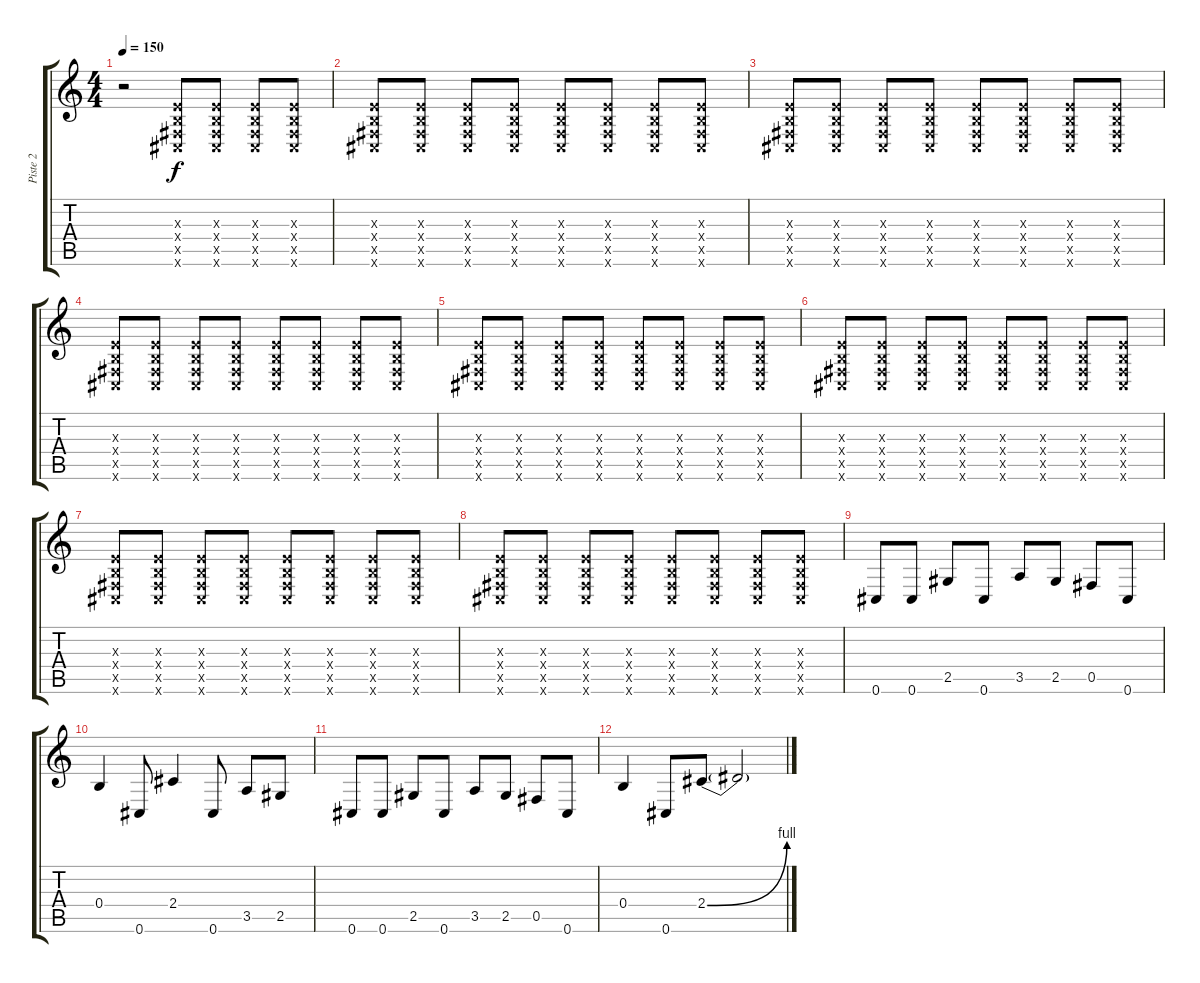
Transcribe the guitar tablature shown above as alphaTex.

\track ("Piste 2" "Piste 2") {instrument overdrivenguitar}
\staff {score tabs}
\tuning (Db4 Ab3 E3 B2 Gb2 Db2) {hide}
\ts (4 4)
\tempo 150
\clef g2
\ks c
r.2{dy f instrument overdrivenguitar} (0.3{x} 0.4{x} 0.5{x} 0.6{x}).8 (0.3{x} 0.4{x} 0.5{x} 0.6{x}).8 (0.3{x} 0.4{x} 0.5{x} 0.6{x}).8 (0.3{x} 0.4{x} 0.5{x} 0.6{x}).8 |
(0.3{x} 0.4{x} 0.5{x} 0.6{x}).8 (0.3{x} 0.4{x} 0.5{x} 0.6{x}).8 (0.3{x} 0.4{x} 0.5{x} 0.6{x}).8 (0.3{x} 0.4{x} 0.5{x} 0.6{x}).8 (0.3{x} 0.4{x} 0.5{x} 0.6{x}).8 (0.3{x} 0.4{x} 0.5{x} 0.6{x}).8 (0.3{x} 0.4{x} 0.5{x} 0.6{x}).8 (0.3{x} 0.4{x} 0.5{x} 0.6{x}).8 |
(0.3{x} 0.4{x} 0.5{x} 0.6{x}).8 (0.3{x} 0.4{x} 0.5{x} 0.6{x}).8 (0.3{x} 0.4{x} 0.5{x} 0.6{x}).8 (0.3{x} 0.4{x} 0.5{x} 0.6{x}).8 (0.3{x} 0.4{x} 0.5{x} 0.6{x}).8 (0.3{x} 0.4{x} 0.5{x} 0.6{x}).8 (0.3{x} 0.4{x} 0.5{x} 0.6{x}).8 (0.3{x} 0.4{x} 0.5{x} 0.6{x}).8 |
(0.3{x} 0.4{x} 0.5{x} 0.6{x}).8 (0.3{x} 0.4{x} 0.5{x} 0.6{x}).8 (0.3{x} 0.4{x} 0.5{x} 0.6{x}).8 (0.3{x} 0.4{x} 0.5{x} 0.6{x}).8 (0.3{x} 0.4{x} 0.5{x} 0.6{x}).8 (0.3{x} 0.4{x} 0.5{x} 0.6{x}).8 (0.3{x} 0.4{x} 0.5{x} 0.6{x}).8 (0.3{x} 0.4{x} 0.5{x} 0.6{x}).8 |
(0.3{x} 0.4{x} 0.5{x} 0.6{x}).8 (0.3{x} 0.4{x} 0.5{x} 0.6{x}).8 (0.3{x} 0.4{x} 0.5{x} 0.6{x}).8 (0.3{x} 0.4{x} 0.5{x} 0.6{x}).8 (0.3{x} 0.4{x} 0.5{x} 0.6{x}).8 (0.3{x} 0.4{x} 0.5{x} 0.6{x}).8 (0.3{x} 0.4{x} 0.5{x} 0.6{x}).8 (0.3{x} 0.4{x} 0.5{x} 0.6{x}).8 |
(0.3{x} 0.4{x} 0.5{x} 0.6{x}).8 (0.3{x} 0.4{x} 0.5{x} 0.6{x}).8 (0.3{x} 0.4{x} 0.5{x} 0.6{x}).8 (0.3{x} 0.4{x} 0.5{x} 0.6{x}).8 (0.3{x} 0.4{x} 0.5{x} 0.6{x}).8 (0.3{x} 0.4{x} 0.5{x} 0.6{x}).8 (0.3{x} 0.4{x} 0.5{x} 0.6{x}).8 (0.3{x} 0.4{x} 0.5{x} 0.6{x}).8 |
(0.3{x} 0.4{x} 0.5{x} 0.6{x}).8 (0.3{x} 0.4{x} 0.5{x} 0.6{x}).8 (0.3{x} 0.4{x} 0.5{x} 0.6{x}).8 (0.3{x} 0.4{x} 0.5{x} 0.6{x}).8 (0.3{x} 0.4{x} 0.5{x} 0.6{x}).8 (0.3{x} 0.4{x} 0.5{x} 0.6{x}).8 (0.3{x} 0.4{x} 0.5{x} 0.6{x}).8 (0.3{x} 0.4{x} 0.5{x} 0.6{x}).8 |
(0.3{x} 0.4{x} 0.5{x} 0.6{x}).8 (0.3{x} 0.4{x} 0.5{x} 0.6{x}).8 (0.3{x} 0.4{x} 0.5{x} 0.6{x}).8 (0.3{x} 0.4{x} 0.5{x} 0.6{x}).8 (0.3{x} 0.4{x} 0.5{x} 0.6{x}).8 (0.3{x} 0.4{x} 0.5{x} 0.6{x}).8 (0.3{x} 0.4{x} 0.5{x} 0.6{x}).8 (0.3{x} 0.4{x} 0.5{x} 0.6{x}).8 |
0.6.8 0.6.8 2.5.8 0.6.8 3.5.8 2.5.8 0.5.8 0.6.8 |
0.4.4 0.6.8 2.4.4 0.6.8 3.5.8 2.5.8 |
0.6.8 0.6.8 2.5.8 0.6.8 3.5.8 2.5.8 0.5.8 0.6.8 |
0.4.4 0.6.8 2.4{be (bend 0 0 60 4)}.8 2.4{t}.2
